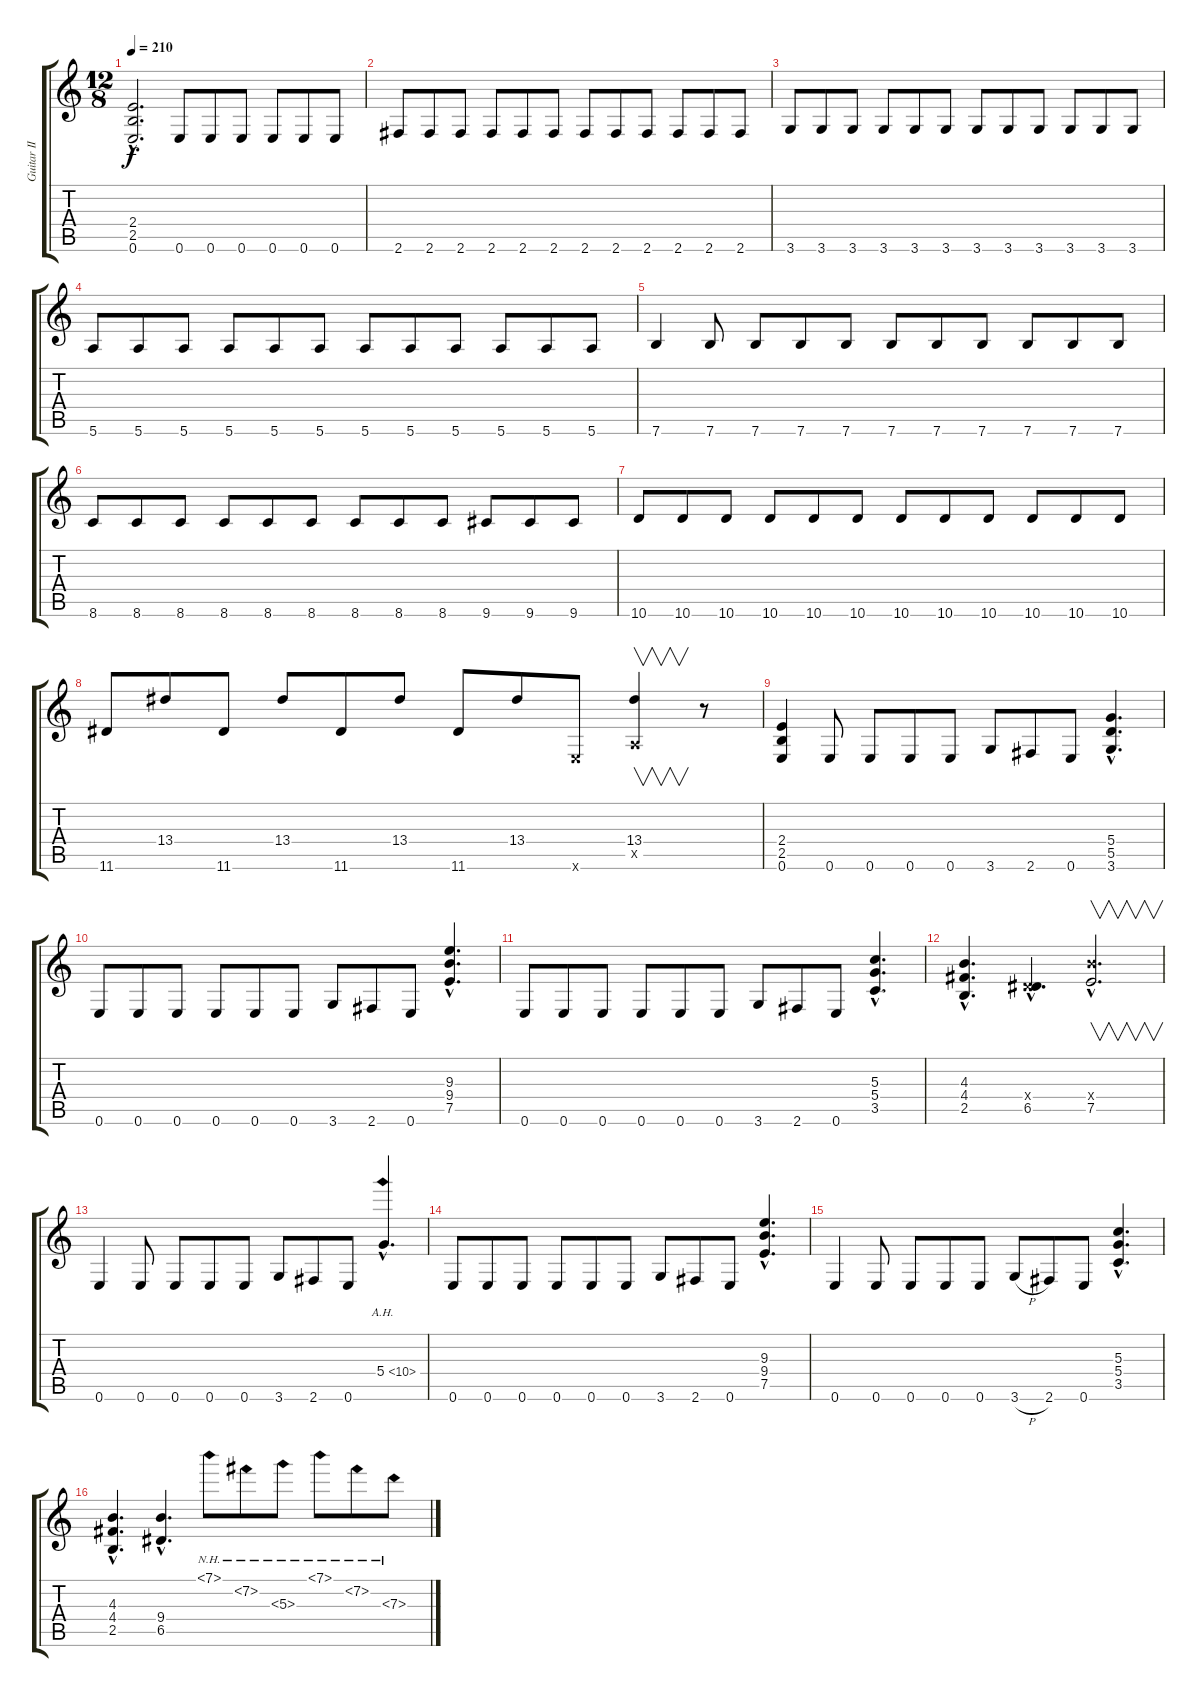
\track ("Guitar II" "Guitar II") {instrument overdrivenguitar}
\staff {score tabs}
\tuning (E4 B3 G3 D3 A2 E2) {hide}
\ts (12 8)
\tempo 210
\clef g2
\ks c
(2.4{hac} 2.5{hac} 0.6{hac}).2{d dy f} 0.6.8 0.6.8 0.6.8 0.6.8 0.6.8 0.6.8 |
2.6.8 2.6.8 2.6.8 2.6.8 2.6.8 2.6.8 2.6.8 2.6.8 2.6.8 2.6.8 2.6.8 2.6.8 |
3.6.8 3.6.8 3.6.8 3.6.8 3.6.8 3.6.8 3.6.8 3.6.8 3.6.8 3.6.8 3.6.8 3.6.8 |
5.6.8 5.6.8 5.6.8 5.6.8 5.6.8 5.6.8 5.6.8 5.6.8 5.6.8 5.6.8 5.6.8 5.6.8 |
7.6.4 7.6.8 7.6.8 7.6.8 7.6.8 7.6.8 7.6.8 7.6.8 7.6.8 7.6.8 7.6.8 |
8.6.8 8.6.8 8.6.8 8.6.8 8.6.8 8.6.8 8.6.8 8.6.8 8.6.8 9.6.8 9.6.8 9.6.8 |
10.6.8 10.6.8 10.6.8 10.6.8 10.6.8 10.6.8 10.6.8 10.6.8 10.6.8 10.6.8 10.6.8 10.6.8 |
11.6.8 13.4.8 11.6.8 13.4.8 11.6.8 13.4.8 11.6.8 13.4.8 0.6{x}.8 (13.4 0.5{x}).4{v} r.8 |
(2.4 2.5 0.6).4 0.6.8 0.6.8 0.6.8 0.6.8 3.6.8 2.6.8 0.6.8 (5.4{hac} 5.5{hac} 3.6{hac}).4{d} |
0.6.8 0.6.8 0.6.8 0.6.8 0.6.8 0.6.8 3.6.8 2.6.8 0.6.8 (9.3{hac} 9.4{hac} 7.5{hac}).4{d} |
0.6.8 0.6.8 0.6.8 0.6.8 0.6.8 0.6.8 3.6.8 2.6.8 0.6.8 (5.3{hac} 5.4{hac} 3.5{hac}).4{d} |
(4.3{hac} 4.4{hac} 2.5{hac}).4{d} (0.4{hac x} 6.5{hac}).4{d} (9.4{hac x} 7.5{hac}).2{v d} |
0.6.4 0.6.8 0.6.8 0.6.8 0.6.8 3.6.8 2.6.8 0.6.8 5.4{ah 5 hac}.4{d} |
0.6.8 0.6.8 0.6.8 0.6.8 0.6.8 0.6.8 3.6.8 2.6.8 0.6.8 (9.3{hac} 9.4{hac} 7.5{hac}).4{d} |
0.6.4 0.6.8 0.6.8 0.6.8 0.6.8 3.6{h}.8 2.6.8 0.6.8 (5.3{hac} 5.4{hac} 3.5{hac}).4{d} |
(4.3{hac} 4.4{hac} 2.5{hac}).4{d} (9.4{hac} 6.5{hac}).4{d} 7.1{nh}.8 7.2{nh}.8 5.3{nh}.8 7.1{nh}.8 7.2{nh}.8 7.3{nh}.8
